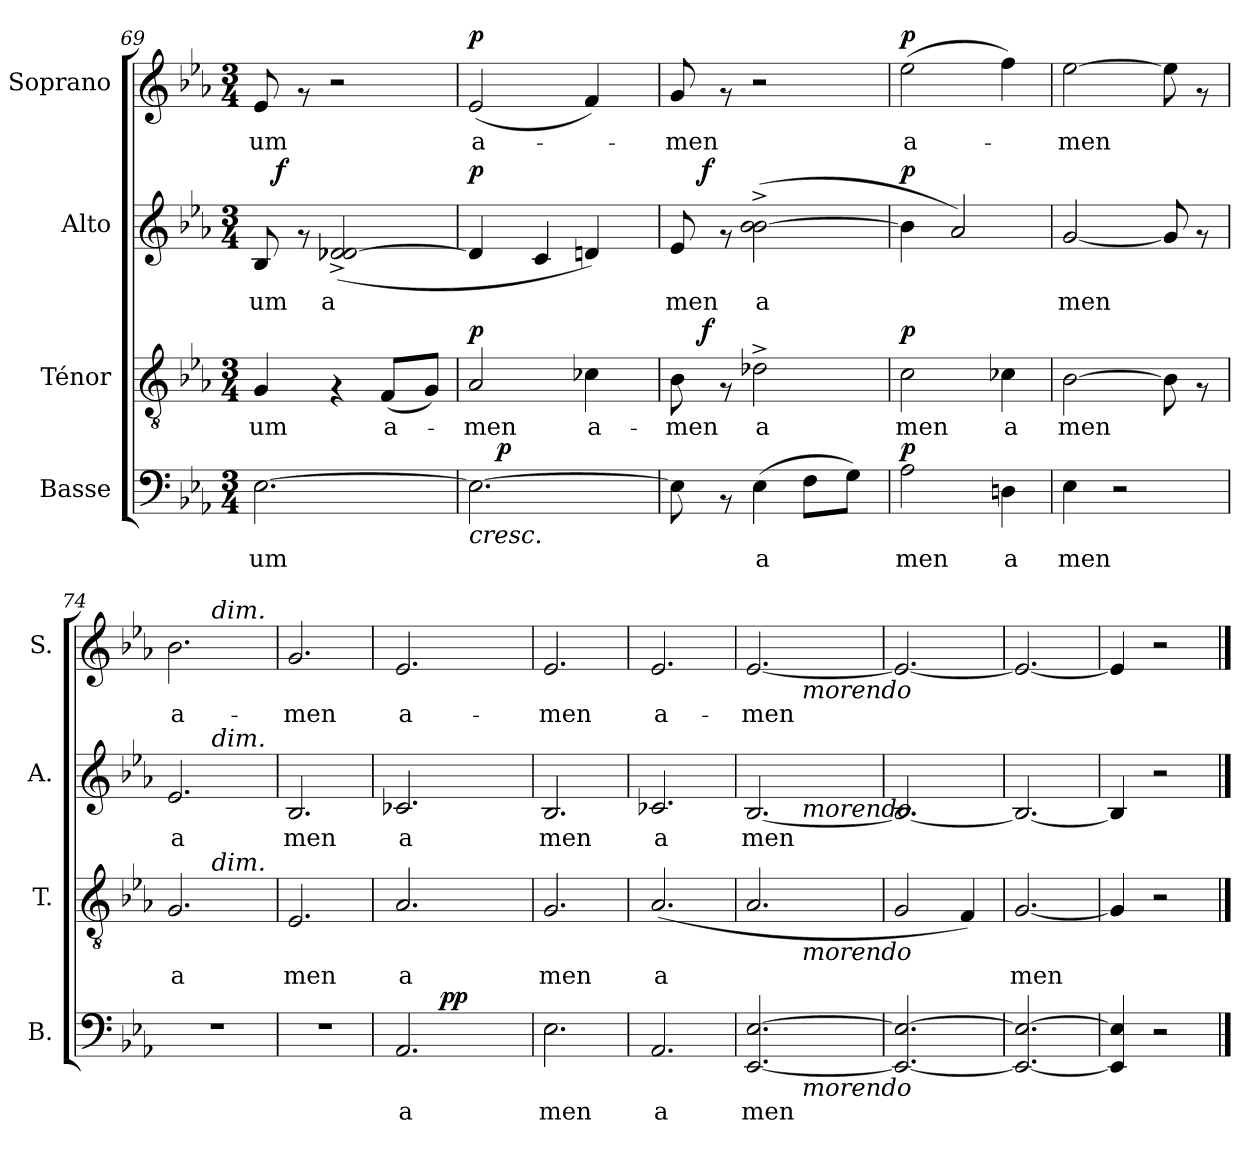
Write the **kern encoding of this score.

**kern	**text	**dynam	**kern	**text	**dynam	**kern	**text	**dynam	**kern	**text	**dynam
*part4	*part4	*part4	*part3	*part3	*part3	*part2	*part2	*part2	*part1	*part1	*part1
*staff4	*staff4	*staff4	*staff3	*staff3	*staff3	*staff2	*staff2	*staff2	*staff1	*staff1	*staff1
*I"Basse	*	*	*I"Ténor	*	*	*I"Alto	*	*	*I"Soprano	*	*
*I'B.	*	*	*I'T.	*	*	*I'A.	*	*	*I'S.	*	*
!!LO:LB:g=z
*clefF4	*	*	*clefGv2	*	*	*clefG2	*	*	*clefG2	*	*
*k[b-e-a-]	*	*	*k[b-e-a-]	*	*	*k[b-e-a-]	*	*	*k[b-e-a-]	*	*
*E-:	*	*	*E-:	*	*	*E-:	*	*	*E-:	*	*
*M3/4	*	*	*M3/4	*	*	*M3/4	*	*	*M3/4	*	*
=69	=69	=69	=69	=69	=69	=69	=69	=69	=69	=69	=69
!	!LO:LY:b	!	!	!LO:LY:b	!	!	!LO:LY:b	!	!	!LO:LY:b	!
*	*	*	*	*	*	*^	*	*	*	*	*
[>2.E-\	-um	.	4G/	-um	.	8B-/	16ryy	um	.	8e-/	-um	.
!	!	!	!	!	!	!	!	!	!LO:DY:a	!	!	!
.	.	.	.	.	.	.	2ryy	.	f	.	.	.
.	.	.	.	.	.	8rf	.	.	.	8rf	.	.
!	!	!	!	!	!	!	!	!LO:LY:b	!	!	!	!
.	.	.	4rF	.	.	(<2d-X/^< [<2d-/^<	.	a	.	2r	.	.
!	!	!	!	!LO:LY:b	!	!	!	!	!	!	!	!
.	.	.	(<8F/L	a-	.	.	.	.	.	.	.	.
.	.	.	.	.	.	.	8.ryy	.	.	.	.	.
.	.	.	8G/J)	.	.	.	.	.	.	.	.	.
=70	=70	=70	=70	=70	=70	=70	=70	=70	=70	=70	=70	=70
!	!	!LO:HP:b	!	!LO:LY:b	!LO:DY:a	!	!	!	!LO:DY:a	!	!LO:LY:b	!LO:DY:a
*^	*	*	*	*	*	*v	*v	*	*	*	*	*
2.E-\_	16.ryy	.	<	2A-/	-men	p	4d-/]	.	p	(<2e-/	a-	p
!	!	!	!LO:DY:a	!	!	!	!	!	!	!	!	!
.	2ryy	.	p	.	.	.	.	.	.	.	.	.
.	.	.	.	.	.	.	4c/	.	.	.	.	.
!	!	!	!	!	!LO:LY:b	!	!	!	!	!	!	!
.	.	.	.	4c-X\	a-	.	4dn/)	.	.	4f/)	.	.
.	8ryy	.	.	.	.	.	.	.	.	.	.	.
.	32ryy	.	.	.	.	.	.	.	.	.	.	.
=71	=71	=71	=71	=71	=71	=71	=71	=71	=71	=71	=71	=71
!	!	!	!	!	!LO:LY:b	!	!	!LO:LY:b	!	!	!LO:LY:b	!
*v	*v	*	*	*^	*	*	*^	*	*	*	*	*
8E-\]	.	.	8B-\	16ryy	-men	.	8e-/	16ryy	men	.	8g/	-men	.
.	.	.	.	64ryy	.	.	.	64ryy	.	.	.	.	.
!	!	!	!	!	!	!LO:DY:a	!	!	!	!LO:DY:a	!	!	!
.	.	.	.	2ryy	.	f	.	2ryy	.	f	.	.	.
8rAA	.	.	8rF	.	.	.	8rf	.	.	.	8rf	.	.
!	!LO:LY:b	!	!	!	!LO:LY:b	!	!	!	!LO:LY:b	!	!	!	!
(>4E-\	a	.	2d-X^>\	.	a	.	(>2b-\^> [>2b-\^>	.	a	.	2r	.	.
8F\L	.	.	.	.	.	.	.	.	.	.	.	.	.
.	.	.	.	8ryy	.	.	.	8ryy	.	.	.	.	.
8G\J)	.	.	.	.	.	.	.	.	.	.	.	.	.
.	.	.	.	32.ryy	.	.	.	32.ryy	.	.	.	.	.
.	.	[	.	.	.	.	.	.	.	.	.	.	.
=72	=72	=72	=72	=72	=72	=72	=72	=72	=72	=72	=72	=72	=72
!	!LO:LY:b	!LO:DY:a	!	!	!LO:LY:b	!LO:DY:a	!	!	!	!LO:DY:a	!	!LO:LY:b	!LO:DY:a
*	*	*	*v	*v	*	*	*	*	*	*	*	*	*
*	*	*	*	*	*	*v	*v	*	*	*	*	*
2A-\	men	p	2c\	men	p	4b-\]	.	p	(>2ee-\	a-	p
.	.	.	.	.	.	2a-/)	.	.	.	.	.
!	!LO:LY:b	!	!	!LO:LY:b	!	!	!	!	!	!	!
4Dn\	a	.	4c-X\	a	.	.	.	.	4ff\)	.	.
=73	=73	=73	=73	=73	=73	=73	=73	=73	=73	=73	=73
!	!LO:LY:b	!	!	!LO:LY:b	!	!	!LO:LY:b	!	!	!LO:LY:b	!
4E-\	men	.	[>2B-\	men	.	[<2g/	men	.	[>2ee-\	-men	.
2r	.	.	.	.	.	.	.	.	.	.	.
.	.	.	8B-\]	.	.	8g/]	.	.	8ee-\]	.	.
.	.	.	8rF	.	.	8rf	.	.	8rf	.	.
=74	=74	=74	=74	=74	=74	=74	=74	=74	=74	=74	=74
!	!	!	!	!LO:LY:b	!	!	!LO:LY:b	!	!	!LO:LY:b	!
*	*	*	*^	*	*	*^	*	*	*^	*	*
2.r	.	.	2.G/	4ryy	a	.	2.e-/	4ryy	a	.	2.b-\	4ryy	a-	.
!	!	!	!	!	!	!	!	!	!	!	!	!LO:TX:a:i:t=dim.	!	!
!	!	!	!	!	!	!	!	!LO:TX:a:i:t=dim.	!	!	!	!	!	!
!	!	!	!	!LO:TX:a:i:t=dim.	!	!	!	!	!	!	!	!	!	!
.	.	.	.	2ryy	.	.	.	2ryy	.	.	.	2ryy	.	.
=75	=75	=75	=75	=75	=75	=75	=75	=75	=75	=75	=75	=75	=75	=75
!	!	!	!	!	!LO:LY:b	!	!	!	!LO:LY:b	!	!	!	!LO:LY:b	!
*	*	*	*v	*v	*	*	*	*	*	*	*v	*v	*	*
*	*	*	*	*	*	*v	*v	*	*	*	*	*
2.r	.	.	2.E-/	men	.	2.B-/	men	.	2.g/	-men	.
=76	=76	=76	=76	=76	=76	=76	=76	=76	=76	=76	=76
!	!LO:LY:b	!	!	!LO:LY:b	!	!	!LO:LY:b	!	!	!LO:LY:b	!
*^	*	*	*	*	*	*	*	*	*	*	*
2.AA-/	8ryy	a	.	2.A-/	a	.	2.c-X/	a	.	2.e-/	a-	.
.	32.ryy	.	.	.	.	.	.	.	.	.	.	.
!	!	!	!LO:DY:a	!	!	!	!	!	!	!	!	!
.	2ryy	.	pp	.	.	.	.	.	.	.	.	.
.	16ryy	.	.	.	.	.	.	.	.	.	.	.
.	64ryy	.	.	.	.	.	.	.	.	.	.	.
=77	=77	=77	=77	=77	=77	=77	=77	=77	=77	=77	=77	=77
!	!	!LO:LY:b	!	!	!LO:LY:b	!	!	!LO:LY:b	!	!	!LO:LY:b	!
*v	*v	*	*	*	*	*	*	*	*	*	*	*
2.E-\	men	.	2.G/	men	.	2.B-/	men	.	2.e-/	-men	.
!!LO:LB:g=z
=78	=78	=78	=78	=78	=78	=78	=78	=78	=78	=78	=78
!	!LO:LY:b	!	!	!LO:LY:b	!	!	!LO:LY:b	!	!	!LO:LY:b	!
2.AA-/	a	.	(<2.A-/	a	.	2.c-X/	a	.	2.e-/	a-	.
=79	=79	=79	=79	=79	=79	=79	=79	=79	=79	=79	=79
!	!LO:LY:b	!	!	!	!	!	!LO:LY:b	!	!	!LO:LY:b	!
*^	*	*	*^	*	*	*^	*	*	*^	*	*
[<2.EE-/ [>2.E-/	8ryy	men	.	2.A-/	8ryy	.	.	[<2.B-/	8ryy	men	.	[<2.e-/	8ryy	-men	.
.	16ryy	.	.	.	16ryy	.	.	.	16ryy	.	.	.	16ryy	.	.
.	64ryy	.	.	.	64ryy	.	.	.	64ryy	.	.	.	64ryy	.	.
!	!	!	!	!	!	!	!	!	!	!	!	!	!LO:TX:b:i:t=morendo	!	!
!	!	!	!	!	!	!	!	!	!LO:TX:b:i:t=morendo	!	!	!	!	!	!
!	!	!	!	!	!LO:TX:b:i:t=morendo	!	!	!	!	!	!	!	!	!	!
!	!LO:TX:b:i:t=morendo	!	!	!	!	!	!	!	!	!	!	!	!	!	!
.	2ryy	.	.	.	2ryy	.	.	.	2ryy	.	.	.	2ryy	.	.
.	32.ryy	.	.	.	32.ryy	.	.	.	32.ryy	.	.	.	32.ryy	.	.
*v	*v	*	*	*	*	*	*	*v	*v	*	*	*v	*v	*	*
*	*	*	*v	*v	*	*	*	*	*	*	*	*
=80	=80	=80	=80	=80	=80	=80	=80	=80	=80	=80	=80
2.EE-/_ 2.E-/_	.	.	2G/	.	.	2.B-/_	.	.	2.e-/_	.	.
.	.	.	4F/)	.	.	.	.	.	.	.	.
=81	=81	=81	=81	=81	=81	=81	=81	=81	=81	=81	=81
!	!	!	!	!LO:LY:b	!	!	!	!	!	!	!
2.EE-/_ 2.E-/_	.	.	[<2.G/	men	.	2.B-/_	.	.	2.e-/_	.	.
=82	=82	=82	=82	=82	=82	=82	=82	=82	=82	=82	=82
4EE-/] 4E-/]	.	.	4G/]	.	.	4B-/]	.	.	4e-/]	.	.
2r	.	.	2r	.	.	2r	.	.	2r	.	.
==	==	==	==	==	==	==	==	==	==	==	==
*-	*-	*-	*-	*-	*-	*-	*-	*-	*-	*-	*-
